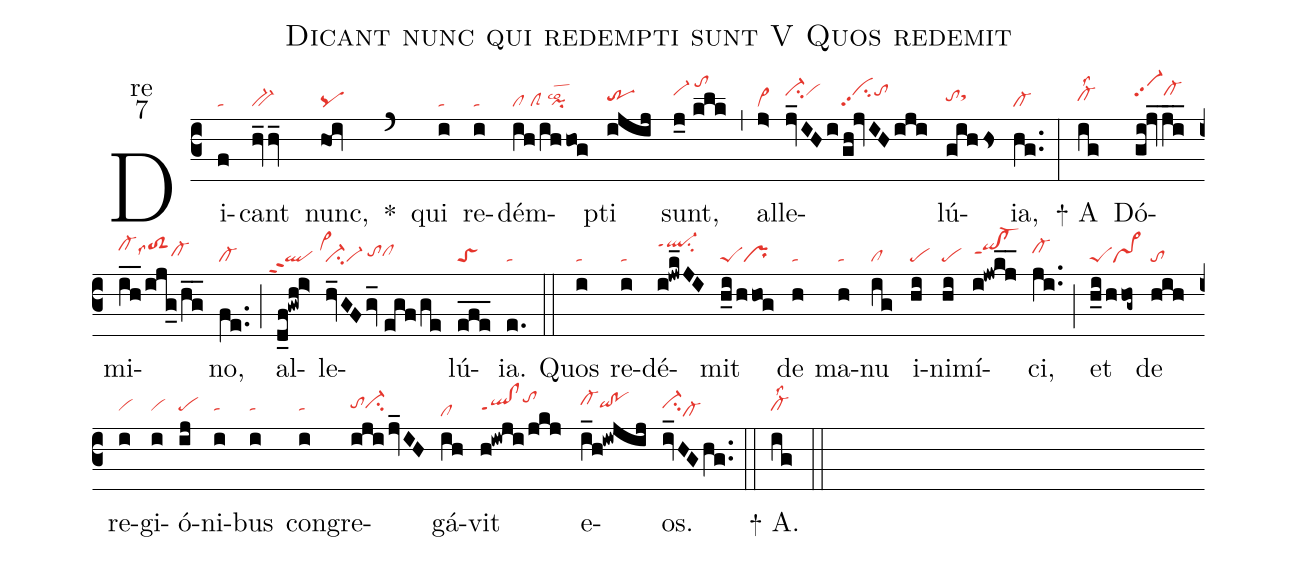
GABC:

name:Dicant nunc qui redempti sunt V Quos redemit;
office-part:re;
mode:7;
nabc-lines:1;
%%
(c3) Di(f|ta)cant(hv_hv_|bv-) nunc,(hoi|pq) <sp>*</sp>(`)
qui(i|ta) re(i|ta)dém(ih/ihhog|cl/clS/pilsco2)pti(ijij|trhh) sunt,(j_0//klk|vi-hj/tohm) (,)
al(j>|vi>)le(jv_IHi|ci-hjvihj|gh!jvIH/iji|cihjpp2tohj)lú(gihhs|tohhsthi)ia,(hg..|cl-) (:)

<sp>+</sp> A(ig|cl-hhlss2) Dó(gi@jv_/ji__|vi-hjpp2cl-hj)mi(ih__/ijg_/hg__|cl-hjtoS2hjlss7cl-hh)no,(fe..|cl-) (;)
al(d_f!gwh!i>|``qlppt2/vi>hj)le(hv_GFgv_//egf/ge|ci-vi-/tohhclhh)lú(efe___|toS)ia.(e.|ta) (::)

Quos(i|ta) re(i|ta)dé(i!jwk_JI|ql-hkppt1su2)mit(h_i/hhog|peSpr) de(h|ta) ma(h|ta)nu(ig|cl)
i(hi|pe)ni(hi|pe)mí(i!jwkj__|qihj!cl-hjppt1)ci,(ji..|cl-hi) (;)
et(h_i/hhog~|peSvs>) de(hih|to) re(i|vihh)gi(i|vihh)ó(ij|pehh)ni(i|tahh)bus(i|tahh)
con(i|tahh)gre(iji/jv_IH|tohici-hi)gá(ih|cl)vit(h!iwji/jkj|qlhh!clhhppt1tohk)
e(i_h!iwjij|cl-hjqihi!pohi)os.(iv_HGhg..|ci-hicl-) (::)

<sp>+</sp> A.(ig|cl-hhlss2) (::)
